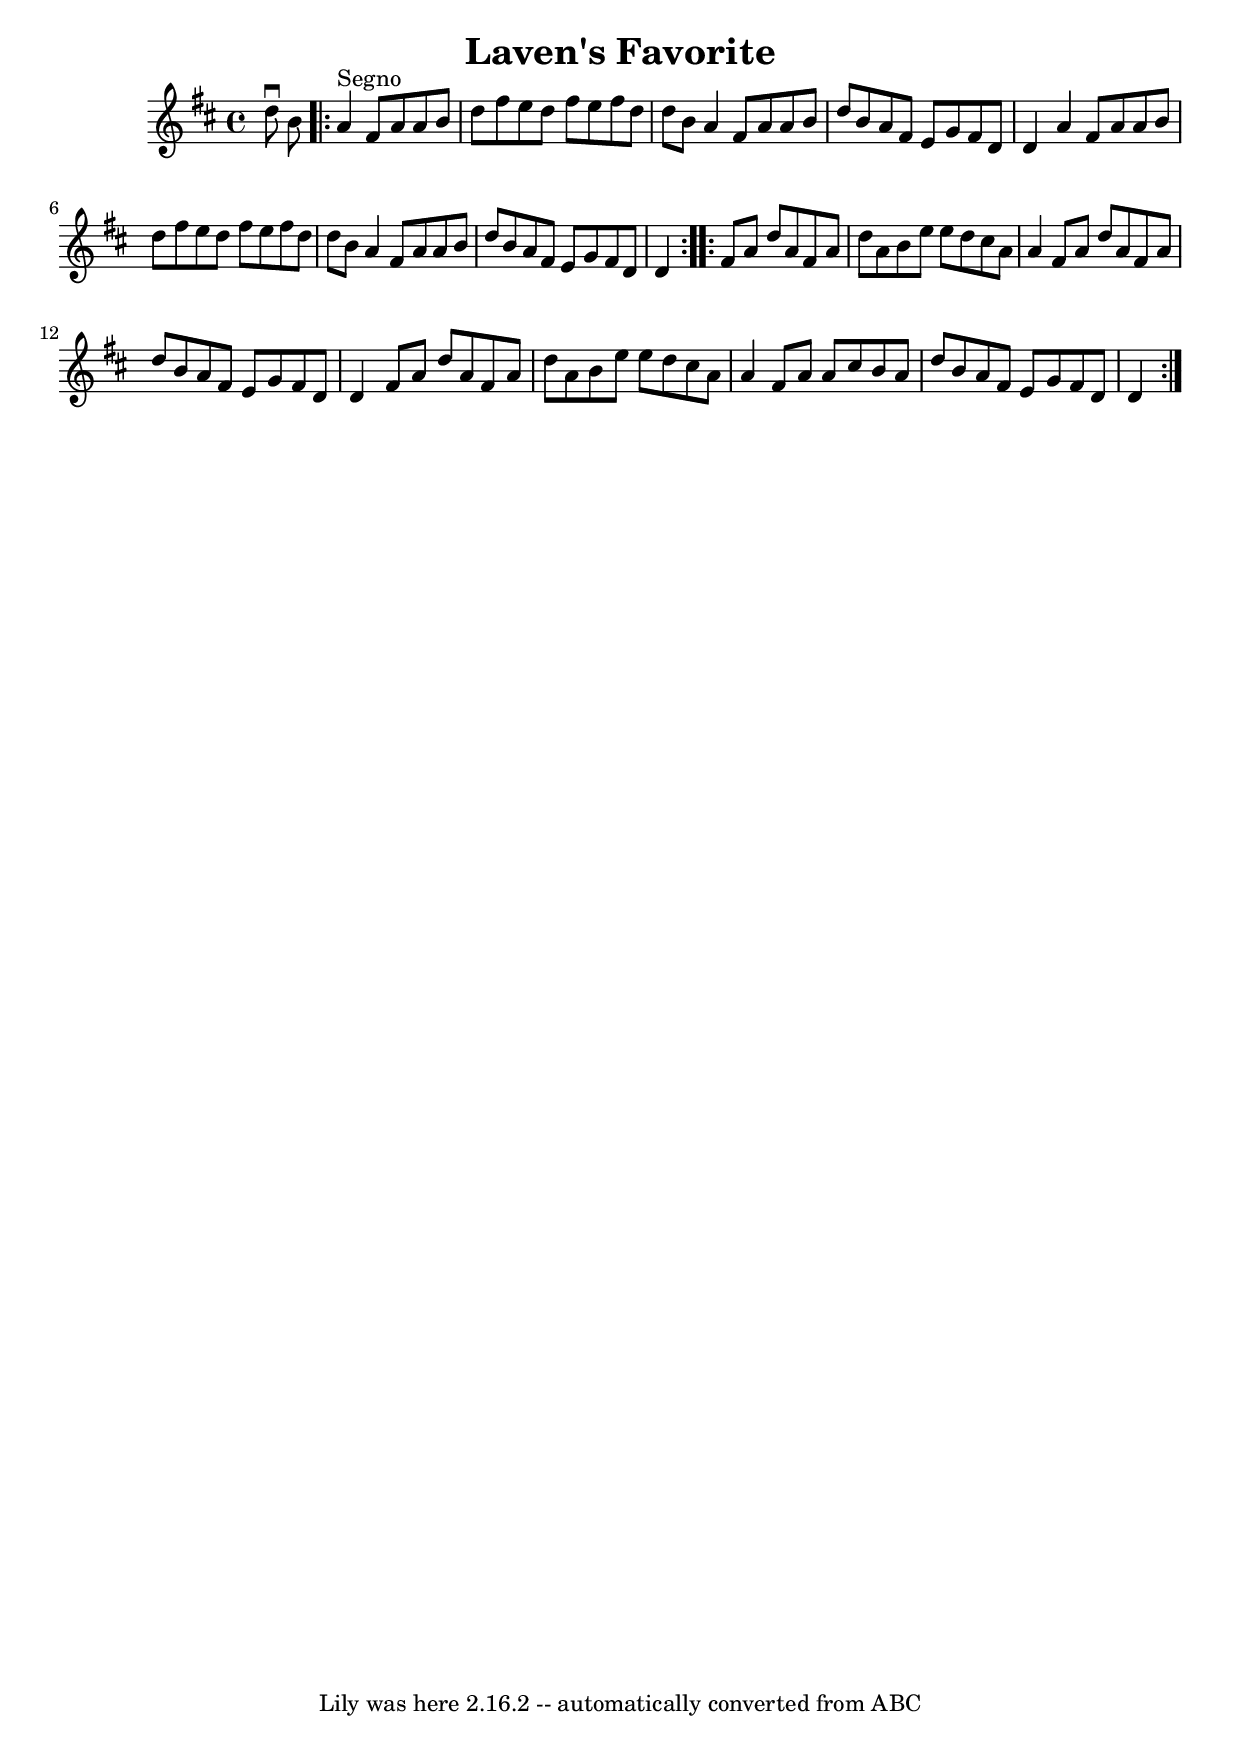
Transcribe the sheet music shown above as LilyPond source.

\version "2.7.40"
\include "Mammoth.ily"
\header {
	%% book = "Ryan's Mammoth Collection"
	crossRefNumber = "1"
	footnotes = ""
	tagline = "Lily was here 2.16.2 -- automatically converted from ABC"
	title = "Laven's Favorite"
}
voicedefault =  {


\time 4/4 
\key d \major d''8^\downbow b'8    \repeat volta 2 { a'4 
^"Segno" fis'8 a'8 a'8 b'8 d''8 fis''8  |
 e''8    
d''8 fis''8 e''8 fis''8 d''8 d''8 b'8  |
 a'4    
fis'8 a'8 a'8 b'8 d''8 b'8  |
 a'8 fis'8 e'8    
g'8 fis'8 d'8 d'4  |
 a'4 fis'8 a'8 a'8 b'8    
d''8 fis''8  |
 e''8 d''8 fis''8 e''8 fis''8 d''8    
d''8 b'8  |
 a'4 fis'8 a'8 a'8 b'8 d''8 b'8  
|
 a'8 fis'8 e'8 g'8 fis'8 d'8 d'4  
} \repeat volta 2 { fis'8 a'8 d''8 a'8 fis'8 a'8 d''8    
a'8  |
 b'8 e''8 e''8 d''8 cis''8 a'8 a'4  |
   
fis'8 a'8 d''8 a'8 fis'8 a'8 d''8 b'8  |
 a'8    
fis'8 e'8 g'8 fis'8 d'8 d'4  |
 fis'8 a'8 d''8   
 a'8 fis'8 a'8 d''8 a'8  |
 b'8 e''8 e''8 d''8    
cis''8 a'8 a'4  |
 fis'8 a'8 a'8 cis''8 b'8 a'8    
d''8 b'8  |
 a'8 fis'8 e'8 g'8 fis'8 d'8 d'4    }  
 
}

\score{
    <<

	\context Staff="default"
	{
	    \voicedefault 
	}

    >>
	\layout {
	}
	\midi {}
}
